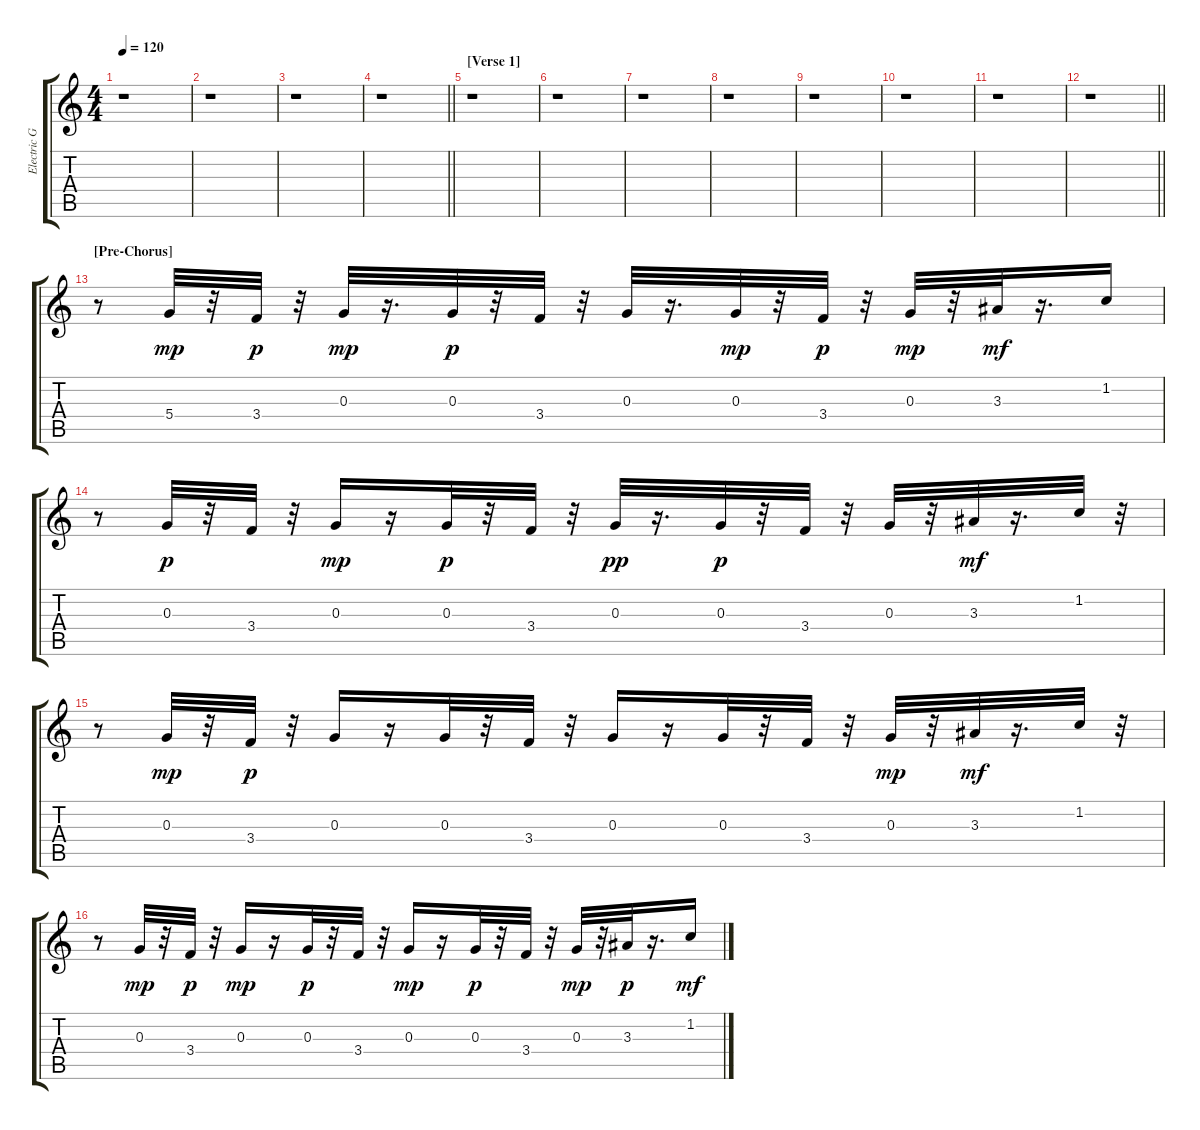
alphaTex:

\track ("Electric Guitar" "Electric G") {instrument electricguitarmuted}
\staff {score tabs}
\tuning (E4 B3 G3 D3 A2 E2) {hide}
\ts (4 4)
\tempo 120
\clef g2
\ks c
r.1{dy mp} |
r.1 |
r.1 |
\barLineRight lightlight
r.1 |
\section ("" "[Verse 1]")
r.1 |
r.1 |
r.1 |
r.1 |
r.1 |
r.1 |
r.1 |
\barLineRight lightlight
r.1 |
\section ("" "[Pre-Chorus]")
r.8 5.4.32 r.32 3.4.32{dy p} r.32 0.3.32{dy mp} r.16{d} 0.3.32{dy p} r.32 3.4.32 r.32 0.3.32 r.16{d} 0.3.32{dy mp} r.32 3.4.32{dy p} r.32 0.3.32{dy mp} r.32 3.3.32{dy mf} r.16{d} 1.2.16 |
r.8 0.3.32{dy p} r.32 3.4.32 r.32 0.3.16{dy mp} r.16 0.3.32{dy p} r.32 3.4.32 r.32 0.3.32{dy pp} r.16{d} 0.3.32{dy p} r.32 3.4.32 r.32 0.3.32 r.32 3.3.32{dy mf} r.16{d} 1.2.32 r.32 |
r.8 0.3.32{dy mp} r.32 3.4.32{dy p} r.32 0.3.16 r.16 0.3.32 r.32 3.4.32 r.32 0.3.16 r.16 0.3.32 r.32 3.4.32 r.32 0.3.32{dy mp} r.32 3.3.32{dy mf} r.16{d} 1.2.32 r.32 |
r.8 0.3.32{dy mp} r.32 3.4.32{dy p} r.32 0.3.16{dy mp} r.16 0.3.32{dy p} r.32 3.4.32 r.32 0.3.16{dy mp} r.16 0.3.32{dy p} r.32 3.4.32 r.32 0.3.32{dy mp} r.32 3.3.32{dy p} r.16{d} 1.2.16{dy mf}
